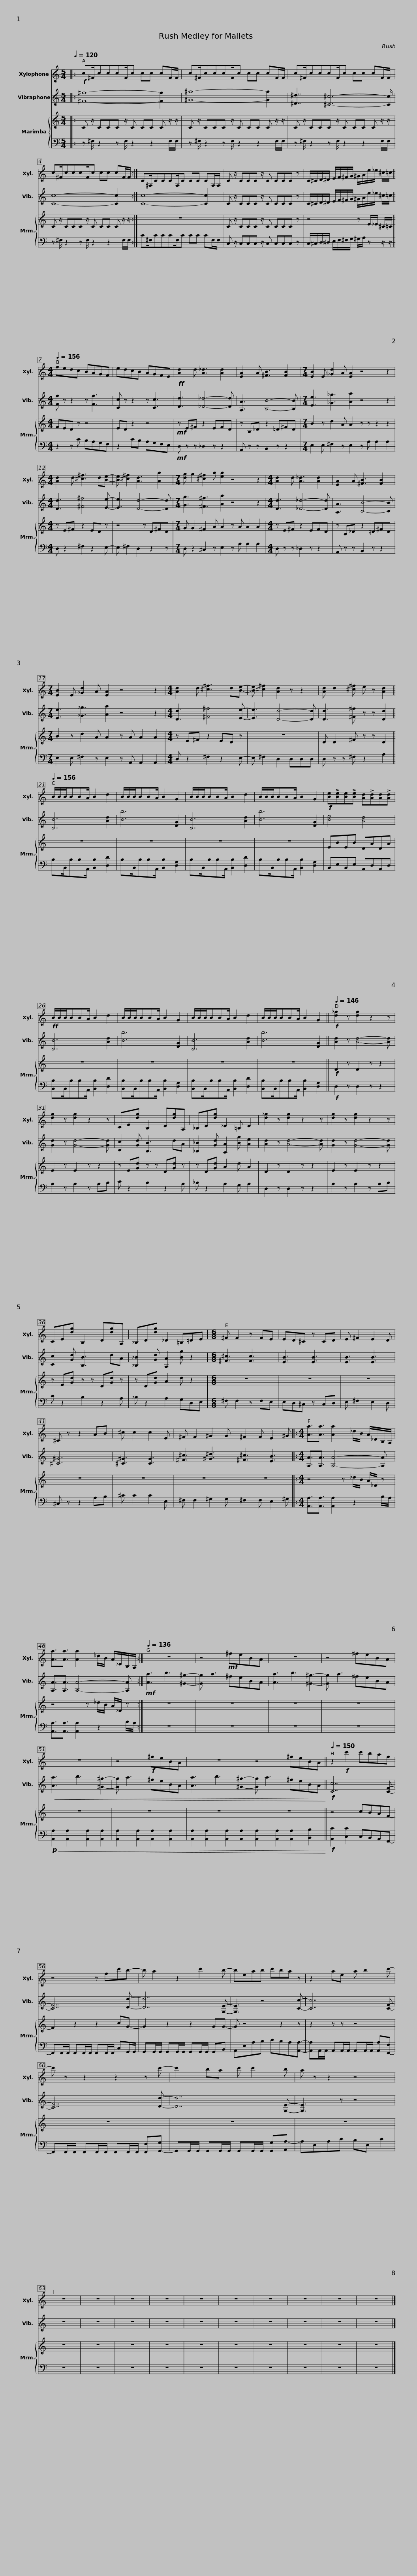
X:1
%%score 1 2 { 3 | 4 }
L:1/8
Q:1/4=120
M:5/4
I:linebreak $
K:C
V:1 treble transpose=12
V:2 treble
V:3 treble
V:4 bass
V:1
|:!f! c^F/cccF/c cc cF/F/ | c^F/cccF/c cc cF/F/ |$ c^F/cccF/c cc cF/F/ | c^F/cccF/c cc cF/F/ :|$ C^F,/CCCF,/C CC CF,/F,/ | %5
 C z/ CCC z/ C CCC z |$ C/^C/D/^D/ E/F/^F/G/ ^G/A/e/_e/ ^c/=c/ ||[M:4/4][Q:1/4=156] fedc BAGF | edcB AGFE |$!ff! [Ad]2 d [A_d]3 [Ad]2 | %10
 [EA]2 A [^FB]3 [FB]2 |[M:7/4] [EB]2 E [_Gd]2 A [EA]2 z4 z2 |$[M:4/4] [Ad]2 d [^c^f]3 d[Be]- | [Be] [^c^f]2 [Ad]3 [Aa]2 |[M:7/4] [dg] g2 [^c^f]2 a [ea]2 z4 z2 |$ %15
[M:4/4] [Ad]2 d [A_d]3 [Ad]2 | [EA]2 A [^FB]3 [FB]2 |[M:7/4] [EB]2 E [_Gd]2 A [EA]2 z4 z2 |$[M:4/4] [Ad]2 d [^c^f]3 d[Be]- | [Be] [^c^f]2 [Ad]2 z z2 | %20
 [Ad] d2 [^c^f] e z [Ad]2 ||[Q:1/4=156] B/B/B/BBA/ B2 d2 | B/B/B/BBA/ B2 G2 |$ B/B/B/BBA/ B2 d2 | B/B/B/BBA/ B2 G2 | %25
!f! [Be]!>![Be][Be]!>![Be] [Ad]!>![Ad][Ad]!>![Ad] |!ff! B/B/B/BBA/ B2 d2 | B/B/B/BBA/ B2 G2 |$ B/B/B/BBA/ B2 d2 | B/B/B/BBA/ B2 G2 || %30
!f![Q:1/4=146] [d_g]2 z [dg]2 z2 z | [dg]2 z [dg]2 z2 z | CE[dg] B,2 D[dg]A, |$ _B,D[dg] _D2 =B, D2 | [d_g]2 z [dg]2 z2 z | %35
 [dg]2 z [dg]2 z2 z | CE[dg] B,2 D[dg]A, | _B,D[dg] _D2 =B,=DE ||$[M:6/8] ^F F2 z FE | ED^C z CD | %40
 E ^F2 E2 D | ^C z z2 AB | ^c c2 c2 E | ^F F2 ^G2 G |$ ^F2 F E2 ^G |: %45
[M:4/4] [Aa]3/2[Aa]3/2 [Aa]2 _d/B/ A/_D/B,/A,/ | [Aa]3/2[Aa]3/2 [Aa]2 _d/B/ A/_D/B,/A,/ :|[Q:1/4=136] z8 |$ z4!mf! ^feBA | z8 | %50
 z4 ^feBA | z8 | z4!f! ^feBA | z8 |$ z4 ^feBA || %55
[Q:1/4=150] z2!f! c'2 c'baf | z4 z fc'b- | b a2 z2 c'2 b- |$ beab c'ba z | z2 ae a b2 c'- | %60
 c' z z2 z2 z c'- |$ c'2 ba c' c'2 b | a z z2 z4 | z8 | z8 | %65
 z8 | z8 | z8 | z8 | z8 | %70
 z8 | z8 | z8 |] %73
V:2
|: [^F^f]8- [Ff]2 | [^G^g]8- [Gg]2 |$ [^D^d]7/2 [^C^c]6- [Cc]/ | [Cc]8- [Cc]2 :|$ [Cc]8- [Cc]2 | %5
 C z/ CCC z/ C CCC z |$ C/^C/D/^D/ E/F/^F/G/ ^G/A/e/_e/ ^c/=c/ ||[M:4/4] [Ff] z z2 z [Ff]3 | [Cc] z z2 z [Cc]3 |$ [Dd]3 [_D_d]4- [Dd] | %10
 [A,A]3 [B,B]4- [B,B] |[M:7/4] [Ee]3 [_G_g]3 [Aa]2 z4 z2 |$[M:4/4] [Dd]3 [^F^f]4 [Ee]- | [Ee]3 [Dd]4- [Dd] |[M:7/4] [Gg]3 [^F^f]3 [Aa]2 z4 z2 |$ %15
[M:4/4] [Dd]3 [_D_d]4- [Dd] | [A,A]3 [B,B]4- [B,B] |[M:7/4] [Ee]3 [_G_g]3 [Aa]2 z4 z2 |$[M:4/4] [Dd]3 [^F^f]4 [Ee]- | [Ee]3 [Dd]4- [Dd] | %20
 [Dd]3 [^F^f] z z [Dd]2 || [B,B]6 [Ad]2 | [Bb]6 [DG]2 |$ [B,B]6 [Ad]2 | [Bb]6 [DG]2 | %25
 [Be]4 [Ad]4 | [B,B]6 [Ad]2 | [Bb]6 [DG]2 |$ [B,B]6 [Ad]2 | [Bb]6 [DG]2 || %30
 [Ad]2 z [Ad]4- [Ad] | [Gd]2 z [Gd]4- [Gd] | [Cc]2 [Gd] [B,B]3 dA |$ [_B,_B]2 [Gd] [A,A]2 [Bg] [Ae]2 | [Ad]2 z [Ad]4- [Ad] | %35
 [Gd]2 z [Gd]4- [Gd] | [Cc]2 [Gd] [B,B]3 dA | [_B,_B]2 [Gd] [A,A]2 [Bg] z2 ||$[M:6/8] [^F^c]3 [Fc]3 | [EB]3 [EB]3 | %40
 [EB]3 [EB]3 | [^C^G]6 | [^C^G]3 [CG]3 | [^F^c]3 [^G^d]3 |$ [^F^c]3 [EB]3 |: %45
[M:4/4] [A,A]3/2[A,A]3/2 [A,A]4- [A,A] | [A,A]3/2[A,A]3/2 [A,A]4- [A,A] :|!mf! [Aa]3 b3 [^G^g]2- |$ [Gg] a3 ^feBA | [Aa]3 b3 [^G^g]2- | %50
 [Gg] a3 ^feBA |!<(! [Aa]3 b3 [^G^g]2- | [Gg] a3 ^feBA | [Aa]3 b3 [^G^g]2- |$ [Gg] a3 ^feBA!<)! || %55
!f! [Cc]7 [CF]- | [CF]7 [Dd]- | [Dd]7 [G,E]- |$ [G,E]3 z4 [Cc]- | [Cc]7 [CF]- | %60
 [CF]7 [Dd]- |$ [Dd]7 [G,E]- | [G,E]3 z z4 | z8 | z8 | %65
 z8 | z8 | z8 | z8 | z8 | %70
 z8 | z8 | z8 |] %73
V:3
|: C z/ CCC z/ C CC C z/ z/ | C z/ CCC z/ C CC C z/ z/ |$ C z/ CCC z/ C CC C z/ z/ | C z/ CCC z/ C CC C z/ z/ :|$ z10 | %5
 C z/ CCC z/ C CCC z |$ z4 z E/_E/ ^C/=C/ ||[M:4/4] FED z z4 | ED z2 z4 |$!mf! z E^F z2 EFD | %10
 z B,_D z2 =D^FD |[M:7/4] B2 z d2 A A2 z z z2 z2 |$[M:4/4] z E^F z2 ED z | z4 z D^FD |[M:7/4] G G2 ^F2 A A2 z A A2 A2 |$ %15
[M:4/4] z E^F z2 EFD | z B,_D z2 =D^FD |[M:7/4] B2 z d2 A A2 z A A2 A2 |$[M:4/4] z E^F z2 ED z | z8 | %20
 D D2 ^F z z D2 || z8 | z8 |$ z8 | z8 | %25
 EBEB DADA | z8 | z8 |$ z8 | z8 || %30
!f! D2 z D2 z z2 | E2 z E2 z z2 | z E[Gd] z z D[Gd] z |$ z D[Gd] A2 d A2 | D2 z D2 z z2 | %35
 E2 z E2 z z2 | z E[Gd] z z D[Gd] z | z D[Gd] A2 d z2 ||$[M:6/8] z6 | z6 | %40
 z6 | z6 | z6 | z6 |$ z6 |: %45
[M:4/4] z4 z _d/B/ A/_D/ z | z4 z _d/B/ A/_D/ z :| z8 |$ z8 | z8 | %50
 z8 | z8 | z8 | z8 |$ z8 || %55
 z4 cBAF- | F2 z2 z2 cG- | G2 z2 z2 GG- |$ G z4 z2 z | z2 z z z4 | %60
 z8 |$ z8 | z8 | z8 | z8 | %65
 z8 | z8 | z8 | z8 | z8 | %70
 z8 | z8 | z8 |] %73
V:4
|: z ^F,/ z2 z F,/ z2 z2 F,/F,/ | z ^F,/ z2 z F,/ z2 z2 F,/F,/ |$ z ^F,/ z2 z F,/ z2 z2 F,/F,/ | z ^F,/ z2 z F,/ z2 z2 F,/F,/ :|$ C^F,/CCCF,/C CC CF,/F,/ | %5
 C, z/ C,C,C, z/ C, C,C,C, z |$ C,/^C,/D,/^D,/ E,/F,/^F,/G,/ ^G,/A,/ z z/ z/ ||[M:4/4] z2 z C B,A,G,F, | z2 CB, A,G,F,E, |$!mf! D, z z _D,2 z z2 | %10
 A,, z z B,,2 z z2 |[M:7/4] E,2 E, ^F,2 z E,2 z A, A,2 A,2 |$[M:4/4] D, z2 ^F,2 z2 E,- | E, ^F,2 D,2 z2 z |[M:7/4] D, z2 ^C,2 z E,2 z A, A,2 A,2 |$ %15
[M:4/4] D, z z _D,2 z z2 | A,, z z B,,2 z z2 |[M:7/4] E,2 E, ^F,2 z E,2 z A,, A,,2 A,,2 |$[M:4/4] D, z2 ^F,2 z2 E,- | E, ^F,2 D,2 D,D,D, | %20
 D, z z ^F, z2 A,2 || B,B,,/B,B,A,,/ [B,,B,]2 [D,D]2 | B,B,,/B,B,A,,/ [B,,B,]2 [D,G,]2 |$ B,B,,/B,B,A,,/ [B,,B,]2 [D,D]2 | B,B,,/B,B,A,,/ [B,,B,]2 [D,G,]2 | %25
 B,,E,B,,E, A,,D,A,,D, | [B,,B,]B,,/B,B,A,,/ [B,,B,]2 [D,D]2 | [B,,B,]B,,/B,B,A,,/ [B,,B,]2 [D,G,]2 |$ [B,,B,]B,,/B,B,A,,/ [B,,B,]2 [D,D]2 | [B,,B,]B,,/B,B,A,,/ [B,,B,]2 [D,G,]2 || %30
!f! D,2 z D,2 z z2 | A,2 z A,2 z A,B, | C z2 B,2 z2 A, |$ _B, z2 A,2 G, A,2 | D,2 z D,2 z z2 | %35
 A,2 z A,2 z A,B, | C z2 B,2 z2 A, | _B, z2 A,2 G,D,E, ||$[M:6/8] ^F, F,2 z F,E, | E,D,^C, z C,D, | %40
 E, ^F,2 E,2 D, | ^C, z z2 A,B, | ^C C2 C2 E, | ^F, F,2 ^G,2 G, |$ ^F,2 F, E,2 ^G, |: %45
[M:4/4] [A,,A,]3/2[A,,A,]3/2 [A,,A,]2 z2 B,/A,/ | [A,,A,]3/2[A,,A,]3/2 [A,,A,]2 z2 B,/A,/ :| z8 |$ z8 | z8 | %50
 z8 |!p!!<(! [A,,A,]2 [A,,A,]2 [A,,A,]2 [A,,A,]2 | [A,,A,]2 [A,,A,]2 [A,,A,]2 [A,,A,]2 | [A,,A,]2 [A,,A,]2 [A,,A,]2 [A,,A,]2 |$ [A,,A,]2 [A,,A,]2 [A,,A,]2 [B,,B,]2!<)! || %55
!f! [A,,C]2 [C,C]2 C,B,,A,,F,,- | F,,F,,/F,,/ F,,F,,/F,,/ F,,F,,/F,,/ C,G,,/G,,/ | G,,G,,/G,,/ G,,G,,/G,,/ G,,G,,/G,,/ G,,B,, |$ A,,E,A,B, CB,A,[A,,A,]- | [A,,A,]A,,/A,,/ A,,A,,/A,,/ A,,A,,/A,,/ [A,,A,][F,,-F,] | %60
 F,,F,,/F,,/ F,,F,,/F,,/ F,,F,,/F,,/ [F,,F,][G,,-G,] |$ G,,G,,/G,,/ G,,G,,/G,,/ G,,G,,/G,,/ [G,,G,][A,,A,-] | A,E,A,C B,E, C2 | z8 | z8 | %65
 z8 | z8 | z8 | z8 | z8 | %70
 z8 | z8 | z8 |] %73
